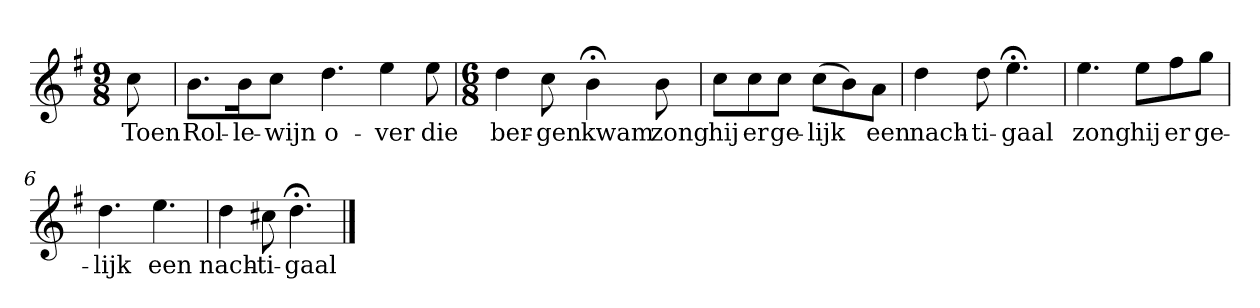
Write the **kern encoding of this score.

**kern	**text
*part1	*part1
*staff1	*staff1
*k[f#]	*
*G:	*
*M9/8	*
*MM120	*
=	=
8cc	Toen
=1	=1
8.bL	Rol-
16bK	-le-
8ccJ	-wijn
4.dd	o-
4ee	-ver
8ee	die
=2	=2
*M6/8	*
4dd	ber-
8cc	-gen
4b;<	kwam
8b	zong
=3	=3
8ccL	hij
8cc	er
8ccJ	ge-
(8ccL	-lijk
8b)	.
8aJ	een
=4	=4
4dd	nach-
8dd	-ti-
4.ee;<	-gaal
=5	=5
4.ee	zong
8eeL	hij
8ff#	er
8ggJ	ge-
=6	=6
4.dd	-lijk
4.ee	een
=7	=7
4dd	nach-
8cc#X	-ti-
4.dd;<	-gaal
==	==
*-	*-
